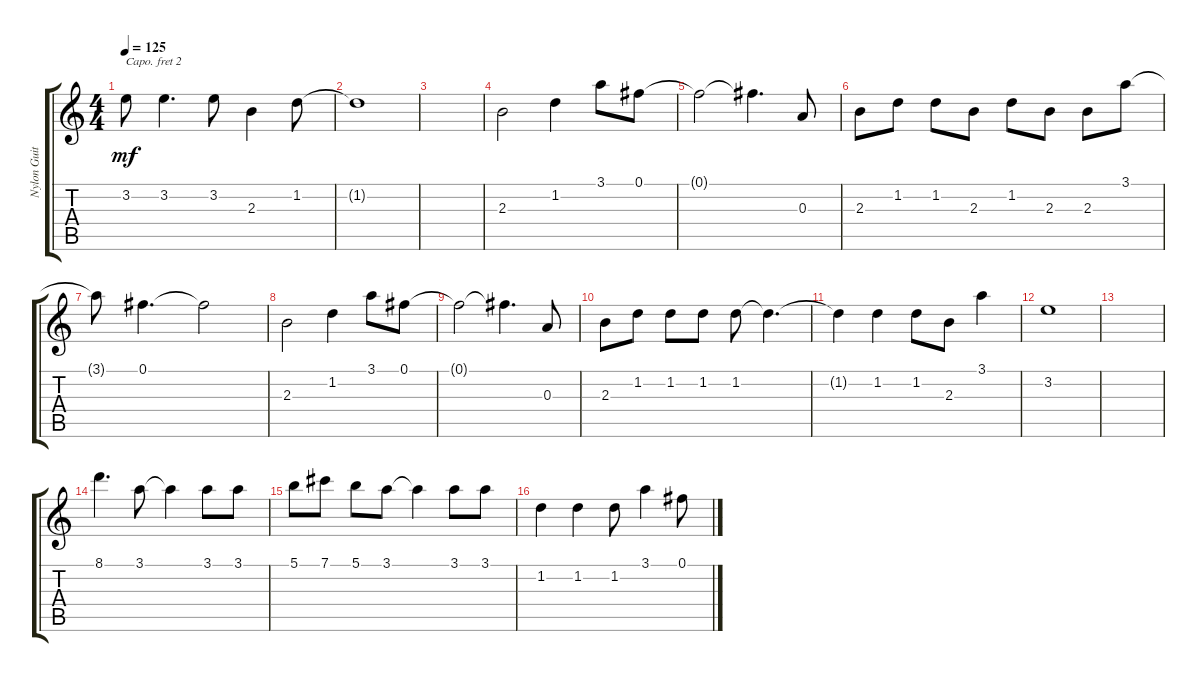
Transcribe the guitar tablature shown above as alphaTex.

\track ("Nylon Guitar" "Nylon Guit") {instrument acousticguitarnylon}
\staff {score tabs}
\capo 2
\tuning (E4 B3 G3 D3 A2 E2) {hide}
\ts (4 4)
\tempo 125
\clef g2
\ks c
3.2.8{dy mf} 3.2.4{d} 3.2.8 2.3.4 1.2.8 |
1.2{t}.1 |
|
2.3.2 1.2.4 3.1.8 0.1.8 |
0.1{t}.2 0.1{t}.4{d} 0.3.8 |
2.3.8 1.2.8 1.2.8 2.3.8 1.2.8 2.3.8 2.3.8 3.1.8 |
3.1{t}.8 0.1.4{d} 0.1{t}.2 |
2.3.2 1.2.4 3.1.8 0.1.8 |
0.1{t}.2 0.1{t}.4{d} 0.3.8 |
2.3.8 1.2.8 1.2.8 1.2.8 1.2.8 1.2{t}.4{d} |
1.2{t}.4 1.2.4 1.2.8 2.3.8 3.1.4 |
3.2.1 |
|
8.1.4{d} 3.1.8 3.1{t}.4 3.1.8 3.1.8 |
5.1.8 7.1.8 5.1.8 3.1.8 3.1{t}.4 3.1.8 3.1.8 |
1.2.4 1.2.4 1.2.8 3.1.4 0.1.8
